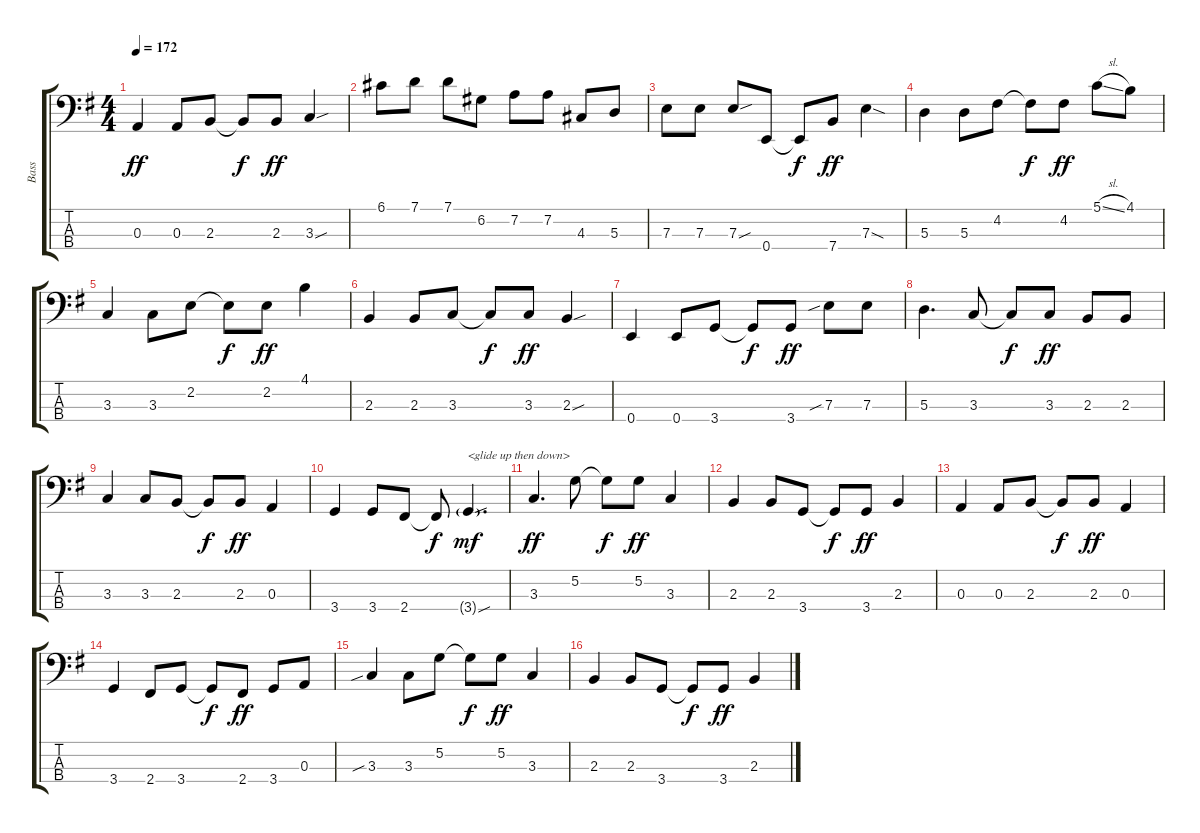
\track ("Bass" "Bass") {instrument electricbasspick}
\staff {score tabs}
\tuning (G2 D2 A1 E1) {hide}
\ts (4 4)
\tempo 172
\clef f4
\ks g
0.3.4{dy ff} 0.3.8 2.3.8 2.3{t}.8{dy f} 2.3.8{dy ff} 3.3{sou}.4 |
6.1.8 7.1.8 7.1.8 6.2.8 7.2.8 7.2.8 4.3.8 5.3.8 |
7.3.8 7.3.8 7.3{sou}.8 0.4.8 0.4{t}.8{dy f} 7.4.8{dy ff} 7.3{sod}.4 |
5.3.4 5.3.8 4.2.8 4.2{t}.8{dy f} 4.2.8{dy ff} 5.1{sl}.8 4.1.8 |
3.3.4 3.3.8 2.2.8 2.2{t}.8{dy f} 2.2.8{dy ff} 4.1.4 |
2.3.4 2.3.8 3.3.8 3.3{t}.8{dy f} 3.3.8{dy ff} 2.3{sou}.4 |
0.4.4 0.4.8 3.4.8 3.4{t}.8{dy f} 3.4.8{dy ff} 7.3{sib}.8 7.3.8 |
5.3.4{d} 3.3.8 3.3{t}.8{dy f} 3.3.8{dy ff} 2.3.8 2.3.8 |
3.3.4 3.3.8 2.3.8 2.3{t}.8{dy f} 2.3.8{dy ff} 0.3.4 |
3.4.4 3.4.8 2.4.8 2.4{t}.8{dy f} 3.4{sou g}.4{d txt "<glide up then down>" dy mf} |
3.3.4{d dy ff} 5.2.8 5.2{t}.8{dy f} 5.2.8{dy ff} 3.3.4 |
2.3.4 2.3.8 3.4.8 3.4{t}.8{dy f} 3.4.8{dy ff} 2.3.4 |
0.3.4 0.3.8 2.3.8 2.3{t}.8{dy f} 2.3.8{dy ff} 0.3.4 |
3.4.4 2.4.8 3.4.8 3.4{t}.8{dy f} 2.4.8{dy ff} 3.4.8 0.3.8 |
3.3{sib}.4 3.3.8 5.2.8 5.2{t}.8{dy f} 5.2.8{dy ff} 3.3.4 |
2.3.4 2.3.8 3.4.8 3.4{t}.8{dy f} 3.4.8{dy ff} 2.3.4
